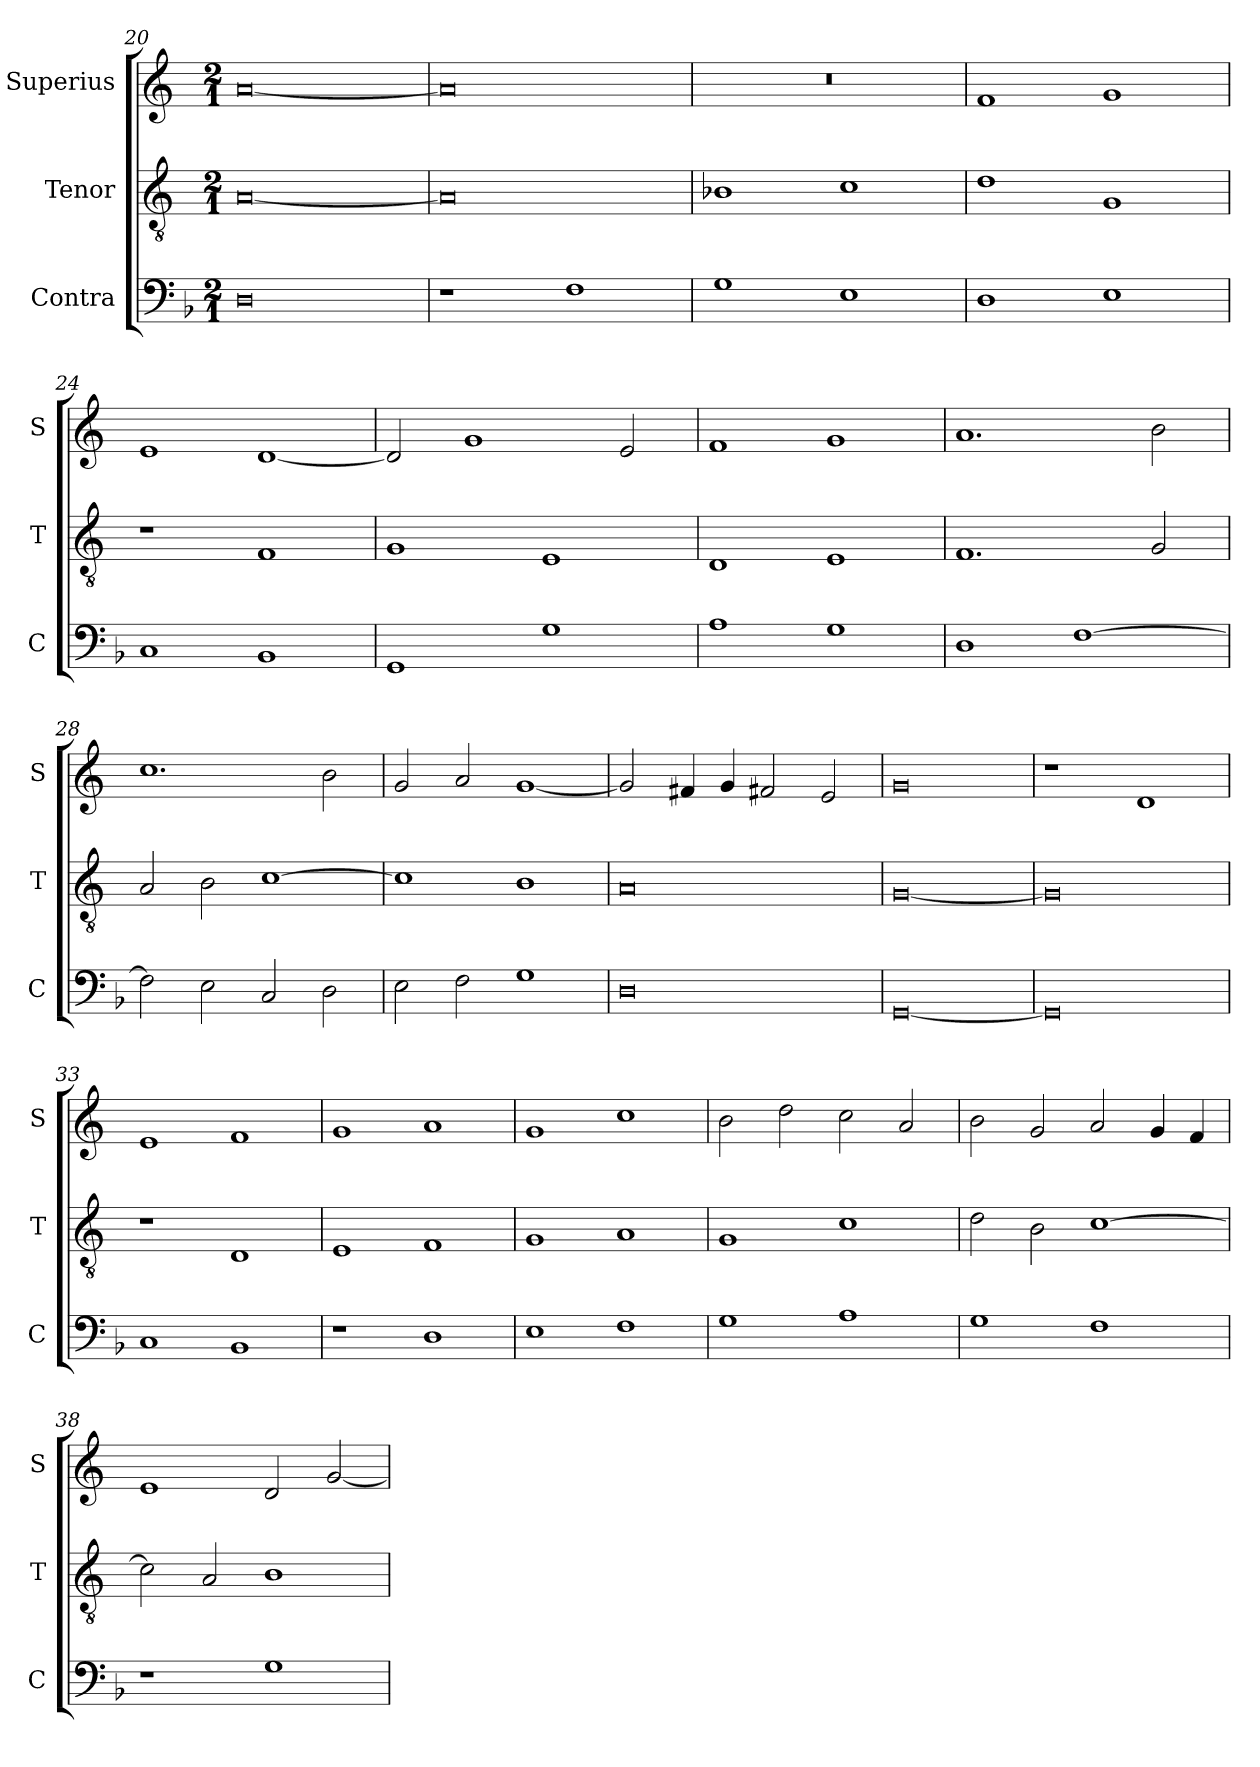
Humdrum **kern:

**kern	**kern	**kern
*part3	*part2	*part1
*staff3	*staff2	*staff1
*I"Contra	*I"Tenor	*I"Superius
*I'C	*I'T	*I'S
*clefF4	*clefGv2	*clefG2
*k[b-]	*k[]	*k[]
*M2/1	*M2/1	*M2/1
=20	=20	=20
0D	[0A	[0a
=21	=21	=21
1r	0A]	0a]
1F	.	.
=22	=22	=22
1G	1B-X	0r
1E	1c	.
=23	=23	=23
1D	1d	1f
1E	1G	1g
=24	=24	=24
1C	1r	1e
1BB-	1F	[1d
=25	=25	=25
1GG	1G	2d/]
.	.	1g
1G	1E	.
.	.	2e/
=26	=26	=26
1A	1D	1f
1G	1E	1g
=27	=27	=27
1D	1.F	1.a
[1F	.	.
.	2G/	2b\
=28	=28	=28
2F\]	2A/	1.cc
2E\	2B\	.
2C/	[1c	.
2D\	.	2b\
=29	=29	=29
2E\	1c]	2g/
2F\	.	2a/
1G	1B	[1g
=30	=30	=30
0D	0A	2g/]
.	.	4f#X/
.	.	4g/
.	.	2f#X/
.	.	2e/
=31	=31	=31
[0GG	[0G	0g
=32	=32	=32
0GG]	0G]	1r
.	.	1d
=33	=33	=33
1C	1r	1e
1BB-	1D	1f
=34	=34	=34
1r	1E	1g
1D	1F	1a
=35	=35	=35
1E	1G	1g
1F	1A	1cc
=36	=36	=36
1G	1G	2b\
.	.	2dd\
1A	1c	2cc\
.	.	2a/
=37	=37	=37
1G	2d\	2b\
.	2B\	2g/
1F	[1c	2a/
.	.	4g/
.	.	4f/
=38	=38	=38
1r	2c\]	1e
.	2A/	.
1G	1B	2d/
.	.	[2g/
=	=	=
*-	*-	*-
